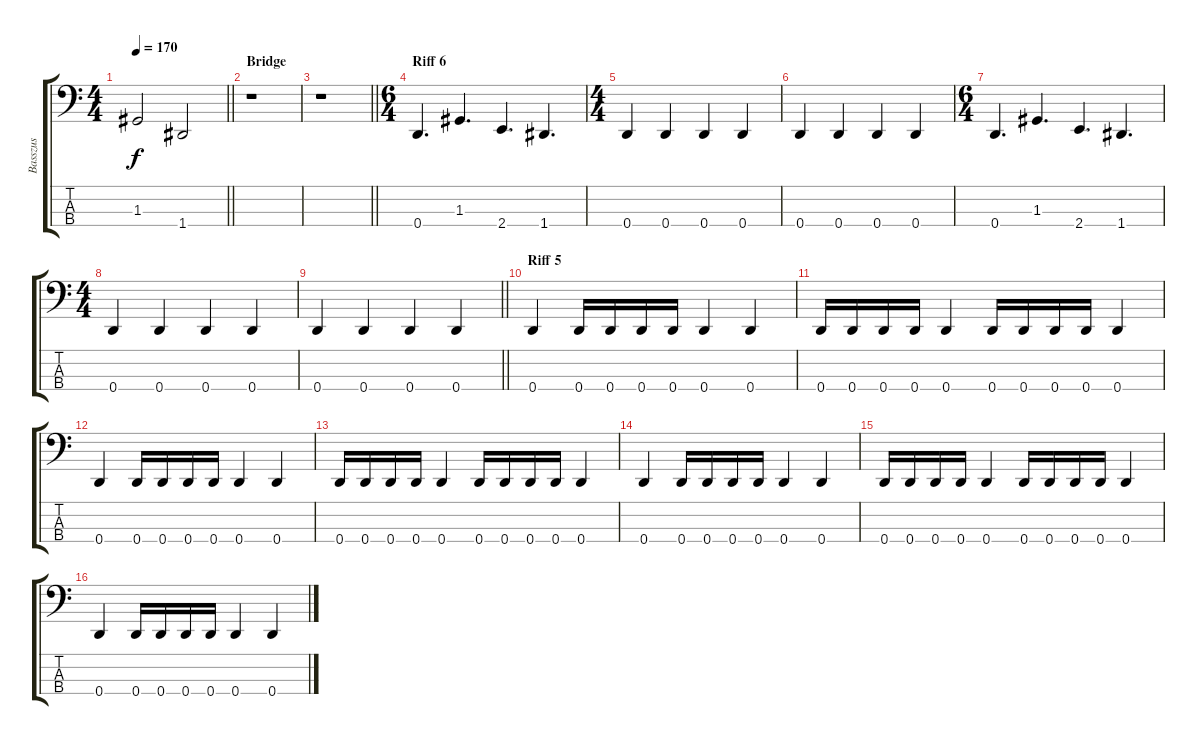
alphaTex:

\track ("Basszus" "Basszus") {instrument slapbass2}
\staff {score tabs}
\tuning (F2 C2 G1 D1) {hide}
\ts (4 4)
\tempo 170
\clef f4
\barLineRight lightlight
\ks c
1.3{t}.2{dy f} 1.4.2 |
\section ("" "Bridge")
r.1 |
\barLineRight lightlight
r.1 |
\ts (6 4)
\section ("" "Riff 6")
0.4.4{d} 1.3.4{d} 2.4.4{d} 1.4.4{d} |
\ts (4 4)
0.4.4 0.4.4 0.4.4 0.4.4 |
0.4.4 0.4.4 0.4.4 0.4.4 |
\ts (6 4)
0.4.4{d} 1.3.4{d} 2.4.4{d} 1.4.4{d} |
\ts (4 4)
0.4.4 0.4.4 0.4.4 0.4.4 |
\barLineRight lightlight
0.4.4 0.4.4 0.4.4 0.4.4 |
\section ("" "Riff 5")
0.4.4 0.4.16 0.4.16 0.4.16 0.4.16 0.4.4 0.4.4 |
0.4.16 0.4.16 0.4.16 0.4.16 0.4.4 0.4.16 0.4.16 0.4.16 0.4.16 0.4.4 |
0.4.4 0.4.16 0.4.16 0.4.16 0.4.16 0.4.4 0.4.4 |
0.4.16 0.4.16 0.4.16 0.4.16 0.4.4 0.4.16 0.4.16 0.4.16 0.4.16 0.4.4 |
0.4.4 0.4.16 0.4.16 0.4.16 0.4.16 0.4.4 0.4.4 |
0.4.16 0.4.16 0.4.16 0.4.16 0.4.4 0.4.16 0.4.16 0.4.16 0.4.16 0.4.4 |
0.4.4 0.4.16 0.4.16 0.4.16 0.4.16 0.4.4 0.4.4
